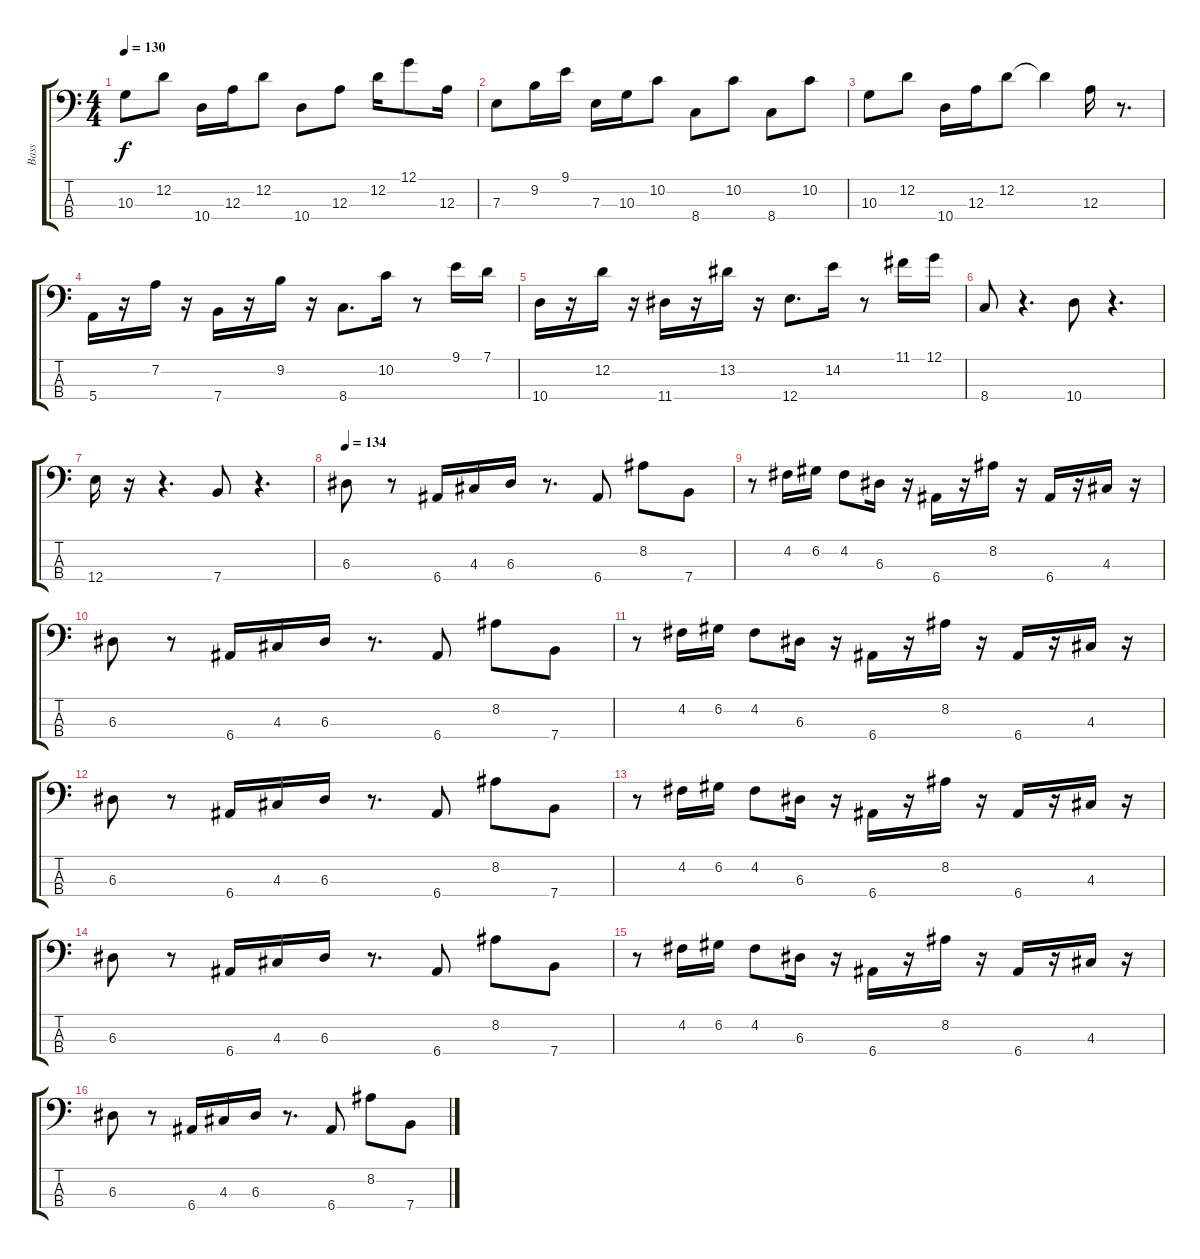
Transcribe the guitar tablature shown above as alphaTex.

\track ("Bass" "Bass") {instrument electricbasspick}
\staff {score tabs}
\tuning (G2 D2 A1 E1) {hide}
\ts (4 4)
\tempo 130
\clef f4
\ks c
10.3.8{dy f} 12.2.8 10.4.16 12.3.16 12.2.8 10.4.8 12.3.8 12.2.16 12.1.8 12.3.16 |
7.3.8 9.2.16 9.1.16 7.3.16 10.3.16 10.2.8 8.4.8 10.2.8 8.4.8 10.2.8 |
10.3.8 12.2.8 10.4.16 12.3.16 12.2.8 12.2{t}.4 12.3.16 r.8{d} |
5.4.16{instrument lead2sawtooth} r.16 7.2.16 r.16 7.4.16 r.16 9.2.16 r.16 8.4.8{d} 10.2.16 r.8 9.1.16 7.1.16 |
10.4.16 r.16 12.2.16 r.16 11.4.16 r.16 13.2.16 r.16 12.4.8{d} 14.2.16 r.8 11.1.16 12.1.16 |
8.4.8 r.4{d} 10.4.8 r.4{d} |
12.4.16 r.16 r.4{d} 7.4.8 r.4{d} |
\tempo 134
6.3.8{instrument electricbasspick} r.8 6.4.16 4.3.16 6.3.16 r.8{d} 6.4.8 8.2.8 7.4.8 |
r.8 4.2.16 6.2.16 4.2.8 6.3.16 r.16 6.4.16 r.16 8.2.16 r.16 6.4.16 r.16 4.3.16 r.16 |
6.3.8 r.8 6.4.16 4.3.16 6.3.16 r.8{d} 6.4.8 8.2.8 7.4.8 |
r.8 4.2.16 6.2.16 4.2.8 6.3.16 r.16 6.4.16 r.16 8.2.16 r.16 6.4.16 r.16 4.3.16 r.16 |
6.3.8 r.8 6.4.16 4.3.16 6.3.16 r.8{d} 6.4.8 8.2.8 7.4.8 |
r.8 4.2.16 6.2.16 4.2.8 6.3.16 r.16 6.4.16 r.16 8.2.16 r.16 6.4.16 r.16 4.3.16 r.16 |
6.3.8 r.8 6.4.16 4.3.16 6.3.16 r.8{d} 6.4.8 8.2.8 7.4.8 |
r.8 4.2.16 6.2.16 4.2.8 6.3.16 r.16 6.4.16 r.16 8.2.16 r.16 6.4.16 r.16 4.3.16 r.16 |
6.3.8 r.8 6.4.16 4.3.16 6.3.16 r.8{d} 6.4.8 8.2.8 7.4.8
